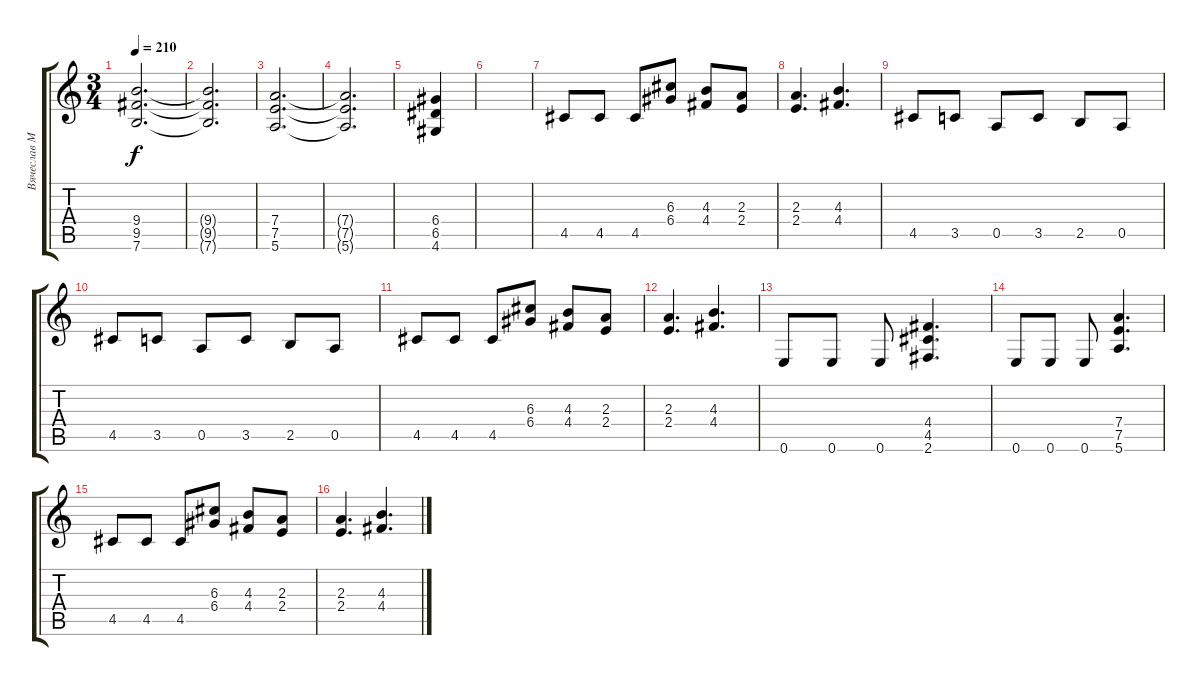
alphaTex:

\track ("Вячеслав Молчанов" "Вячеслав М") {instrument overdrivenguitar}
\staff {score tabs}
\tuning (E4 B3 G3 D3 A2 E2) {hide}
\ts (3 4)
\tempo 210
\clef g2
\ks c
(9.4 9.5 7.6).2{d dy f} |
(9.4{t} 9.5{t} 7.6{t}).2{d} |
(7.4 7.5 5.6).2{d} |
(7.4{t} 7.5{t} 5.6{t}).2{d} |
(6.4 6.5 4.6).4 |
|
4.5.8 4.5.8 4.5.8 (6.3 6.4).8 (4.3 4.4).8 (2.3 2.4).8 |
(2.3 2.4).4{d} (4.3 4.4).4{d} |
4.5.8 3.5.8 0.5.8 3.5.8 2.5.8 0.5.8 |
4.5.8 3.5.8 0.5.8 3.5.8 2.5.8 0.5.8 |
4.5.8 4.5.8 4.5.8 (6.3 6.4).8 (4.3 4.4).8 (2.3 2.4).8 |
(2.3 2.4).4{d} (4.3 4.4).4{d} |
0.6.8 0.6.8 0.6.8 (4.4 4.5 2.6).4{d} |
0.6.8 0.6.8 0.6.8 (7.4 7.5 5.6).4{d} |
4.5.8 4.5.8 4.5.8 (6.3 6.4).8 (4.3 4.4).8 (2.3 2.4).8 |
(2.3 2.4).4{d} (4.3 4.4).4{d}
